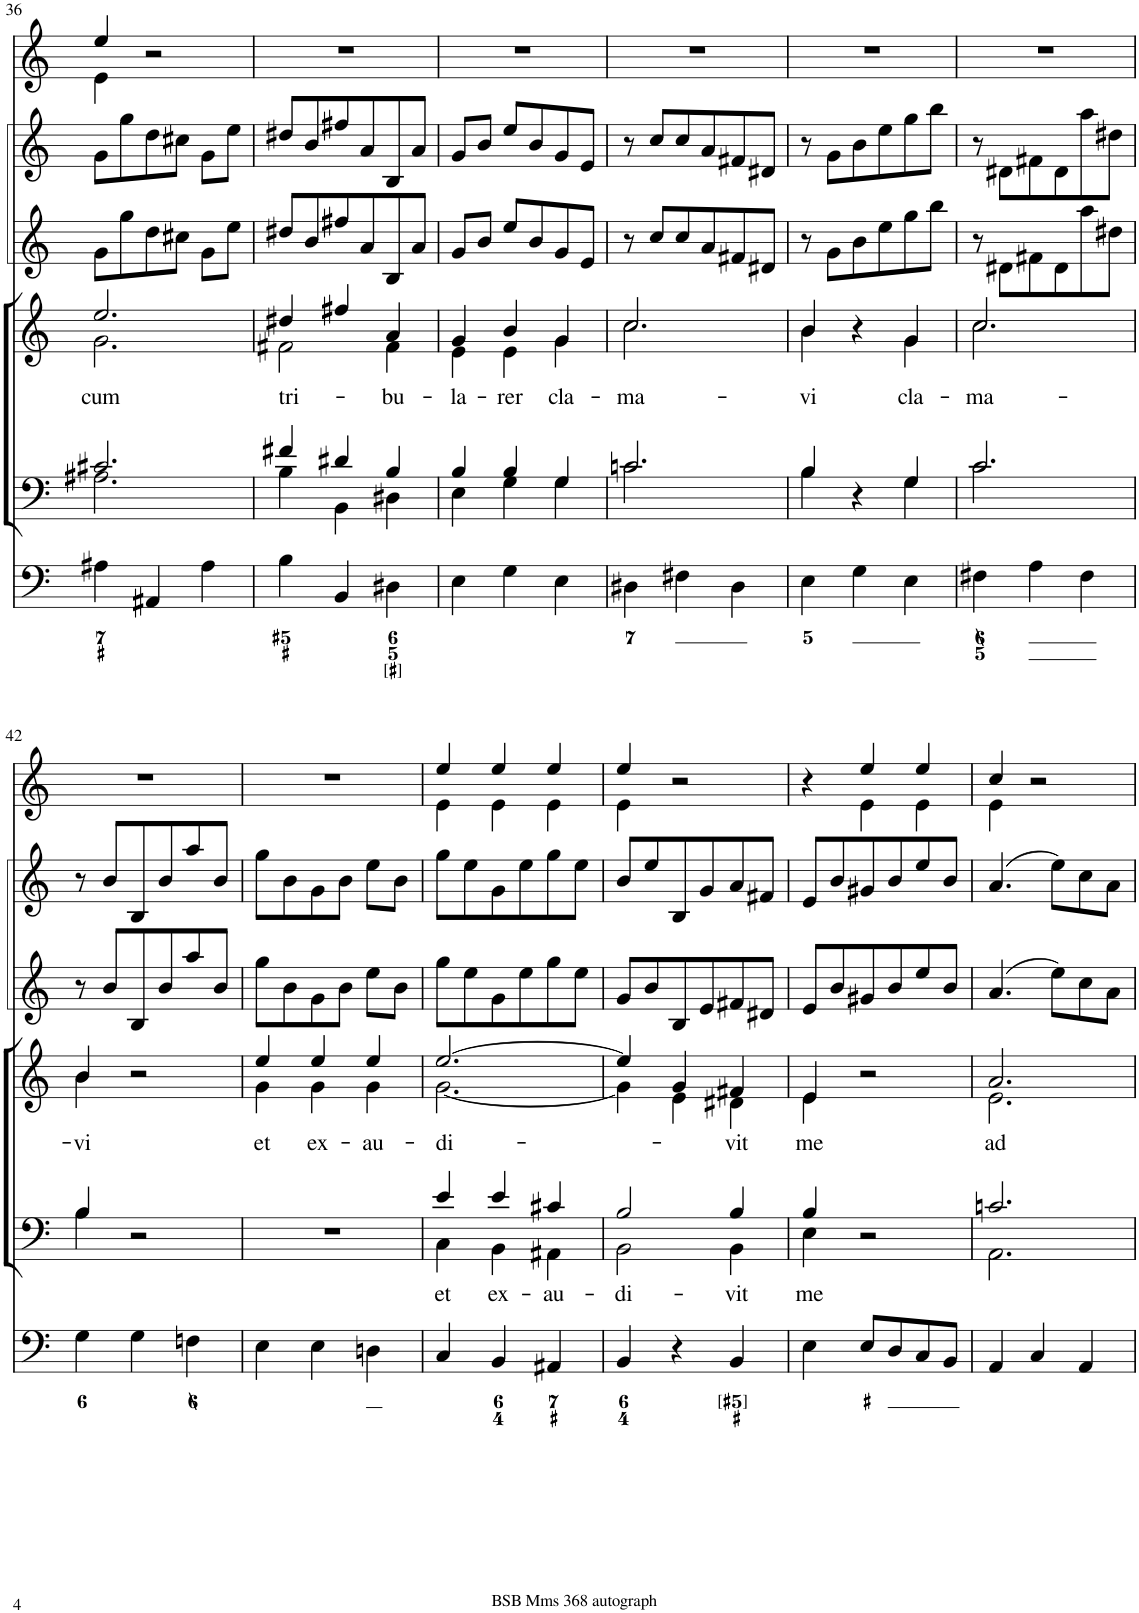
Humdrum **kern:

**kern	**kern	**text	**kern	**text	**kern	**kern	**kern
*part6	*part5	*part5	*part4	*part4	*part3	*part2	*part1
*staff6	*staff5	*staff5	*staff4	*staff4	*staff3	*staff2	*staff1
*I"Organ	*I"Voice	*	*I"Voice	*	*I"Violin	*I"Violini	*I"Corni in C⁰
*	*	*	*	*	*I'Vln	*I'Vln	*
!!LO:PB:g=z
*clefF4	*clefF4	*	*clefG2	*	*clefG2	*clefG2	*clefG2
*	*	*	*	*	*	*	*Trd7c12
*k[]	*k[]	*	*k[]	*	*k[]	*k[]	*k[]
*M3/4	*M3/4	*	*M3/4	*	*M3/4	*M3/4	*M3/4
=36	=36	=36	=36	=36	=36	=36	=36
*	*^	*	*	*	*	*	*
!	!	!	!	!	!LO:LY:b	!	!	!
*	*	*	*	*^	*	*	*	*^
4A#X\	2.c#X/	2.A#X\	.	2.ee/	2.g\	cum	8g\L	8g\L	4ee/	4e\
.	.	.	.	.	.	.	8gg\	8gg\	.	.
4AA#X/	.	.	.	.	.	.	8dd\	8dd\	2r	2ryy
.	.	.	.	.	.	.	8cc#X\J	8cc#X\J	.	.
4A#\	.	.	.	.	.	.	8g\L	8g\L	.	.
.	.	.	.	.	.	.	8ee\J	8ee\J	.	.
*	*	*	*	*	*	*	*	*	*v	*v
=37	=37	=37	=37	=37	=37	=37	=37	=37	=37
!	!	!	!	!	!	!LO:LY:b	!	!	!
4B\	4f#X/	4B\	.	4dd#X/	2f#X\	tri-	8dd#X/L	8dd#X/L	2.r
.	.	.	.	.	.	.	8b/	8b/	.
4BB/	4d#X/	4BB\	.	4ff#X/	.	.	8ff#X/	8ff#X/	.
.	.	.	.	.	.	.	8a/	8a/	.
!	!	!	!	!	!	!LO:LY:b	!	!	!
4D#X\	4B/	4D#X\	.	4a/	4f#\	-bu-	8B/	8B/	.
.	.	.	.	.	.	.	8a/J	8a/J	.
=38	=38	=38	=38	=38	=38	=38	=38	=38	=38
!	!	!	!	!	!	!LO:LY:b	!	!	!
4E\	4B/	4E\	.	4g/	4e\	-la-	8g/L	8g/L	2.r
.	.	.	.	.	.	.	8b/J	8b/J	.
!	!	!	!	!	!	!LO:LY:b	!	!	!
4G\	4B/	4G\	.	4b/	4e\	-rer	8ee/L	8ee/L	.
.	.	.	.	.	.	.	8b/	8b/	.
!	!	!	!	!	!	!LO:LY:b	!	!	!
4E\	4G/	4G\	.	4g/	4g\	cla-	8g/	8g/	.
.	.	.	.	.	.	.	8e/J	8e/J	.
=39	=39	=39	=39	=39	=39	=39	=39	=39	=39
!	!	!	!	!	!	!LO:LY:b	!	!	!
4D#X\	2.cn/	2.c\	.	2.cc/	2.cc\	-ma-	8r	8r	2.r
.	.	.	.	.	.	.	8cc/L	8cc/L	.
4F#X\	.	.	.	.	.	.	8cc/	8cc/	.
.	.	.	.	.	.	.	8a/	8a/	.
4D#\	.	.	.	.	.	.	8f#X/	8f#X/	.
.	.	.	.	.	.	.	8d#X/J	8d#X/J	.
=40	=40	=40	=40	=40	=40	=40	=40	=40	=40
!	!	!	!	!	!	!LO:LY:b	!	!	!
4E\	4B/	4B\	.	4b/	4b\	-vi	8r	8r	2.r
.	.	.	.	.	.	.	8g\L	8g\L	.
4G\	4r	4ryy	.	4r	4ryy	.	8b\	8b\	.
.	.	.	.	.	.	.	8ee\	8ee\	.
!	!	!	!	!	!	!LO:LY:b	!	!	!
4E\	4G/	4G\	.	4g/	4g\	cla-	8gg\	8gg\	.
.	.	.	.	.	.	.	8bb\J	8bb\J	.
=41	=41	=41	=41	=41	=41	=41	=41	=41	=41
!	!	!	!	!	!	!LO:LY:b	!	!	!
4F#X\	2.c/	2.c\	.	2.cc/	2.cc\	-ma-	8r	8r	2.r
.	.	.	.	.	.	.	8d#X\L	8d#X\L	.
4A\	.	.	.	.	.	.	8f#X\	8f#X\	.
.	.	.	.	.	.	.	8d#\	8d#\	.
4F#\	.	.	.	.	.	.	8aa\	8aa\	.
.	.	.	.	.	.	.	8dd#X\J	8dd#X\J	.
!!LO:LB:g=z
=42	=42	=42	=42	=42	=42	=42	=42	=42	=42
!	!	!	!	!	!	!LO:LY:b	!	!	!
4G\	4B/	4B\	.	4b/	4b\	-vi	8r	8r	2.r
.	.	.	.	.	.	.	8b/L	8b/L	.
4G\	2r	2ryy	.	2r	2ryy	.	8B/	8B/	.
.	.	.	.	.	.	.	8b/	8b/	.
4Fn\	.	.	.	.	.	.	8aa/	8aa/	.
.	.	.	.	.	.	.	8b/J	8b/J	.
*	*v	*v	*	*	*	*	*	*	*
=43	=43	=43	=43	=43	=43	=43	=43	=43
!	!	!	!	!	!LO:LY:b	!	!	!
4E\	2.r	.	4ee/	4g\	et	8gg\L	8gg\L	2.r
.	.	.	.	.	.	8b\	8b\	.
!	!	!	!	!	!LO:LY:b	!	!	!
4E\	.	.	4ee/	4g\	ex-	8g\	8g\	.
.	.	.	.	.	.	8b\J	8b\J	.
!	!	!	!	!	!LO:LY:b	!	!	!
4Dn\	.	.	4ee/	4g\	-au-	8ee\L	8ee\L	.
.	.	.	.	.	.	8b\J	8b\J	.
=44	=44	=44	=44	=44	=44	=44	=44	=44
!	!	!LO:LY:b	!	!	!LO:LY:b	!	!	!
*	*^	*	*	*	*	*	*	*^
4C/	4e/	4C\	et	[2.ee/	[2.g\	-di-	8gg\L	8gg\L	4ee/	4e\
.	.	.	.	.	.	.	8ee\	8ee\	.	.
!	!	!	!LO:LY:b	!	!	!	!	!	!	!
4BB/	4e/	4BB\	ex-	.	.	.	8g\	8g\	4ee/	4e\
.	.	.	.	.	.	.	8ee\	8ee\	.	.
!	!	!	!LO:LY:b	!	!	!	!	!	!	!
4AA#X/	4c#X/	4AA#X\	-au-	.	.	.	8gg\	8gg\	4ee/	4e\
.	.	.	.	.	.	.	8ee\J	8ee\J	.	.
=45	=45	=45	=45	=45	=45	=45	=45	=45	=45	=45
!	!	!	!LO:LY:b	!	!	!	!	!	!	!
4BB/	2B/	2BB\	-di-	4ee/]	4g\]	.	8g/L	8b/L	4ee/	4e\
.	.	.	.	.	.	.	8b/	8ee/	.	.
4r	.	.	.	4g/	4e\	.	8B/	8B/	2r	2ryy
.	.	.	.	.	.	.	8e/	8g/	.	.
!	!	!	!LO:LY:b	!	!	!LO:LY:b	!	!	!	!
4BB/	4B/	4BB\	-vit	4f#X/	4d#X\	-vit	8f#X/	8a/	.	.
.	.	.	.	.	.	.	8d#X/J	8f#X/J	.	.
=46	=46	=46	=46	=46	=46	=46	=46	=46	=46	=46
!	!	!	!LO:LY:b	!	!	!LO:LY:b	!	!	!	!
4E\	4B/	4E\	me	4e/	4e\	me	8e/L	8e/L	4r	4ryy
.	.	.	.	.	.	.	8b/	8b/	.	.
8E/L	2r	2ryy	.	2r	2ryy	.	8g#X/	8g#X/	4ee/	4e\
8D/	.	.	.	.	.	.	8b/	8b/	.	.
8C/	.	.	.	.	.	.	8ee/	8ee/	4ee/	4e\
8BB/J	.	.	.	.	.	.	8b/J	8b/J	.	.
=47	=47	=47	=47	=47	=47	=47	=47	=47	=47	=47
!	!	!	!	!	!	!LO:LY:b	!	!	!	!
4AA/	2.cn/	2.AA\	.	2.a/	2.e\	ad	(4.a/	(4.a/	4cc/	4e\
4C/	.	.	.	.	.	.	.	.	2r	2ryy
.	.	.	.	.	.	.	8ee\L)	8ee\L)	.	.
4AA/	.	.	.	.	.	.	8cc\	8cc\	.	.
.	.	.	.	.	.	.	8a\J	8a\J	.	.
*	*v	*v	*	*	*	*	*	*	*v	*v
*	*	*	*v	*v	*	*	*	*
=	=	=	=	=	=	=	=
*-	*-	*-	*-	*-	*-	*-	*-
